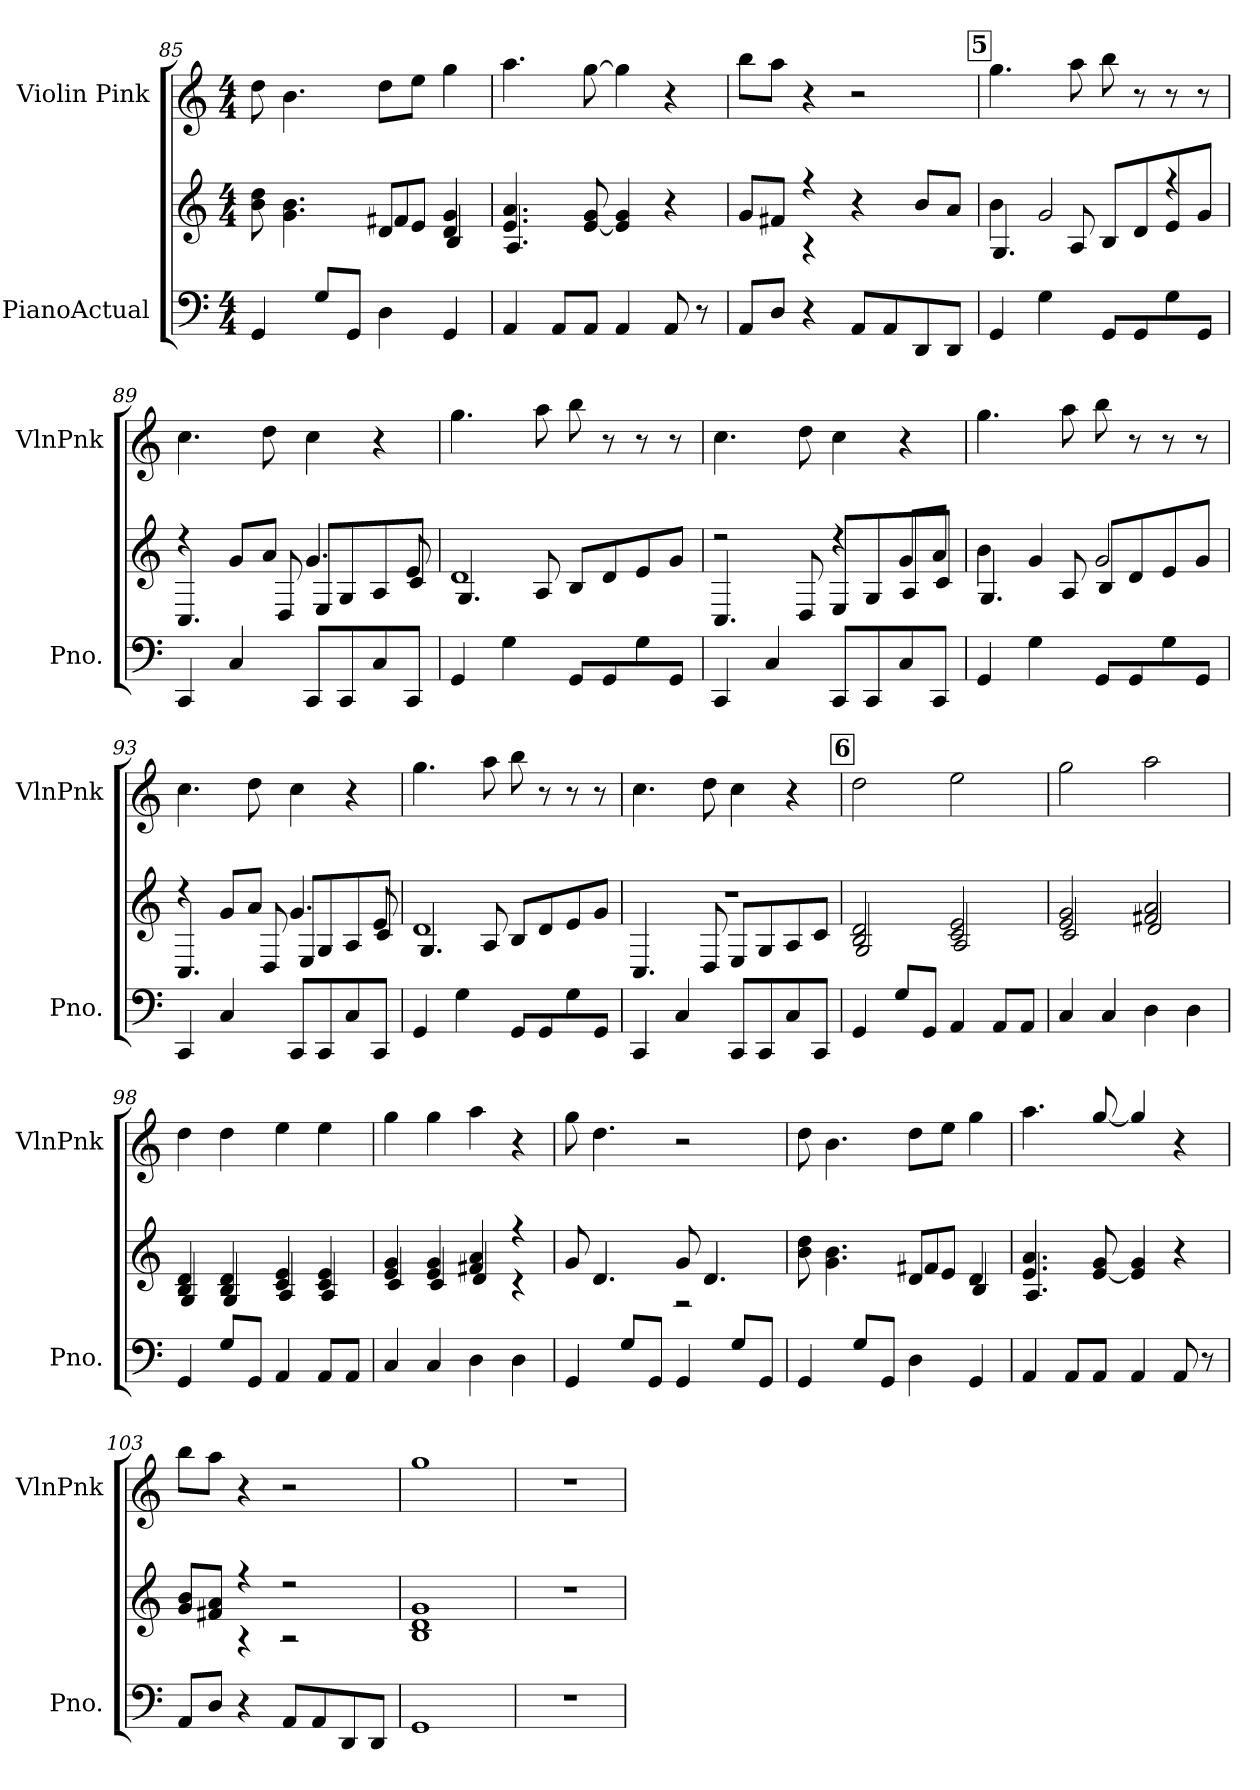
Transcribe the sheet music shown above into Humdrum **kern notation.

**kern	**kern	**kern
*part2	*part2	*part1
*staff3	*staff2	*staff1
*I"PianoActual	*	*I"Violin Pink
*I'Pno.	*	*I'VlnPnk
*clefF4	*clefG2	*clefG2
*k[]	*k[]	*k[]
*M4/4	*M4/4	*M4/4
=85	=85	=85
*	*^	*
4GG/	8b\ 8dd\	2ryy	8dd\
.	4.g\ 4.b\	.	4.b\
8G\L	.	.	.
8GG/J	.	.	.
4D\	8d/L	4f#X/	8dd\L
.	8e/J	.	8ee\J
4GG/	4d/ 4g/	4B/	4ggi\
=86	=86	=86	=86
4AA/	4.e/ 4.a/	4.A/	4.aa\
8AA/L	.	.	.
8AA/J	[8e/ 8g/	2ryy	[8ggi\
4AA/	4e/] 4g/	.	4ggi\]
8AA/	4r	.	4r
8r	.	8ryy	.
!!LO:LB:g=z
=87	=87	=87	=87
8AA/L	8g/L	4ryy	8bb\L
8D\J	8f#X/J	.	8aa\J
4r	4r	4r	4r
8AA/L	4r	2ryy	2r
8AA/	.	.	.
8DD/	8b/L	.	.
8DD/J	8a/J	.	.
!!LO:REH:place=s1:a:B:fs=9.9988:t=5
=88	=88	=88	=88
4GG/	4b\	4.G/	4.ggi\
4G\	2g/	.	.
.	.	8A/	8aa\
8GG/L	.	8B/L	8bb\
8GG/	.	8d/	8r
8G\	4r	8e/	8r
8GG/J	.	8g/J	8r
=89	=89	=89	=89
4CC/	4r	4.C/	4.cci\
4C/	8g/L	.	.
.	8a/J	8D/	8dd\
8CC/L	4.g/	8E/L	4cci\
8CC/	.	8G/	.
8C/	.	8A/	4r
8CC/J	8e/	8c/J	.
!!LO:LB:g=z
=90	=90	=90	=90
4GG/	1d	4.G/	4.ggi\
4G\	.	.	.
.	.	8A/	8aa\
8GG/L	.	8B/L	8bb\
8GG/	.	8d/	8r
8G\	.	8e/	8r
8GG/J	.	8g/J	8r
=91	=91	=91	=91
4CC/	2r	4.C/	4.cci\
4C/	.	.	.
.	.	8D/	8dd\
8CC/L	4r	8E/L	4cci\
8CC/	.	8G/	.
8C/	8g/L	8A/	4r
8CC/J	8a/J	8c/J	.
=92	=92	=92	=92
4GG/	4b\	4.G/	4.ggi\
4G\	4g/	.	.
.	.	8A/	8aa\
8GG/L	2g/	8B/L	8bb\
8GG/	.	8d/	8r
8G\	.	8e/	8r
8GG/J	.	8g/J	8r
!!LO:LB:g=z
=93	=93	=93	=93
4CC/	4r	4.C/	4.cci\
4C/	8g/L	.	.
.	8a/J	8D/	8dd\
8CC/L	4.g/	8E/L	4cci\
8CC/	.	8G/	.
8C/	.	8A/	4r
8CC/J	8e/	8c/J	.
=94	=94	=94	=94
4GG/	1d	4.G/	4.ggi\
4G\	.	.	.
.	.	8A/	8aa\
8GG/L	.	8B/L	8bb\
8GG/	.	8d/	8r
8G\	.	8e/	8r
8GG/J	.	8g/J	8r
=95	=95	=95	=95
4CC/	1r	4.C/	4.cci\
4C/	.	.	.
.	.	8D/	8dd\
8CC/L	.	8E/L	4cci\
8CC/	.	8G/	.
8C/	.	8A/	4r
8CC/J	.	8c/J	.
!!LO:REH:place=s1:a:B:fs=9.9988:t=6
=96	=96	=96	=96
4GG/	2B/ 2d/	2G/	2dd\
8G\L	.	.	.
8GG/J	.	.	.
4AA/	2c/ 2e/	2A/	2ee\
8AA/L	.	.	.
8AA/J	.	.	.
!!LO:LB:g=z
=97	=97	=97	=97
4C/	2e/ 2g/	2c/	2ggi\
4C/	.	.	.
4D\	2f#X/ 2a/	2d/	2aa\
4D\	.	.	.
=98	=98	=98	=98
4GG/	4B/ 4d/	4G/	4dd\
8G\L	4B/ 4d/	4G/	4dd\
8GG/J	.	.	.
4AA/	4c/ 4e/	4A/	4ee\
8AA/L	4c/ 4e/	4A/	4ee\
8AA/J	.	.	.
=99	=99	=99	=99
4C/	4e/ 4g/	4c/	4ggi\
4C/	4e/ 4g/	4c/	4ggi\
4D\	4f#X/ 4a/	4d/	4aa\
4D\	4r	4r	4r
=100	=100	=100	=100
4GG/	8g/	2ryy	8ggi\
.	4.d/	.	4.dd\
8G\L	.	.	.
8GG/J	.	.	.
4GG/	8g/	2r	2r
.	4.d/	.	.
8G\L	.	.	.
8GG/J	.	.	.
=101	=101	=101	=101
4GG/	8b\ 8dd\	2ryy	8dd\
.	4.g\ 4.b\	.	4.b\
8G\L	.	.	.
8GG/J	.	.	.
4D\	8d/L	4f#X/	8dd\L
.	8e/J	.	8ee\J
4GG/	4d/	4B/	4ggi\
!!LO:PB:g=z
=102	=102	=102	=102
4AA/	4.e/ 4.a/	4.A/	4.aa\
8AA/L	.	.	.
8AA/J	[8e/ 8g/	2ryy	[8ggi/
4AA/	4e/] 4g/	.	4ggi/]
8AA/	4r	.	4r
8r	.	8ryy	.
=103	=103	=103	=103
8AA/L	8g/ 8b/L	4ryy	8bb\L
8D\J	8f#X/ 8a/J	.	8aa\J
4r	4r	4r	4r
8AA/L	2r	2r	2r
8AA/	.	.	.
8DD/	.	.	.
8DD/J	.	.	.
=104	=104	=104	=104
1GG	1d 1g	1B	1ggi
*	*v	*v	*
=105	=105	=105
1r	1r	1r
=	=	=
*-	*-	*-
